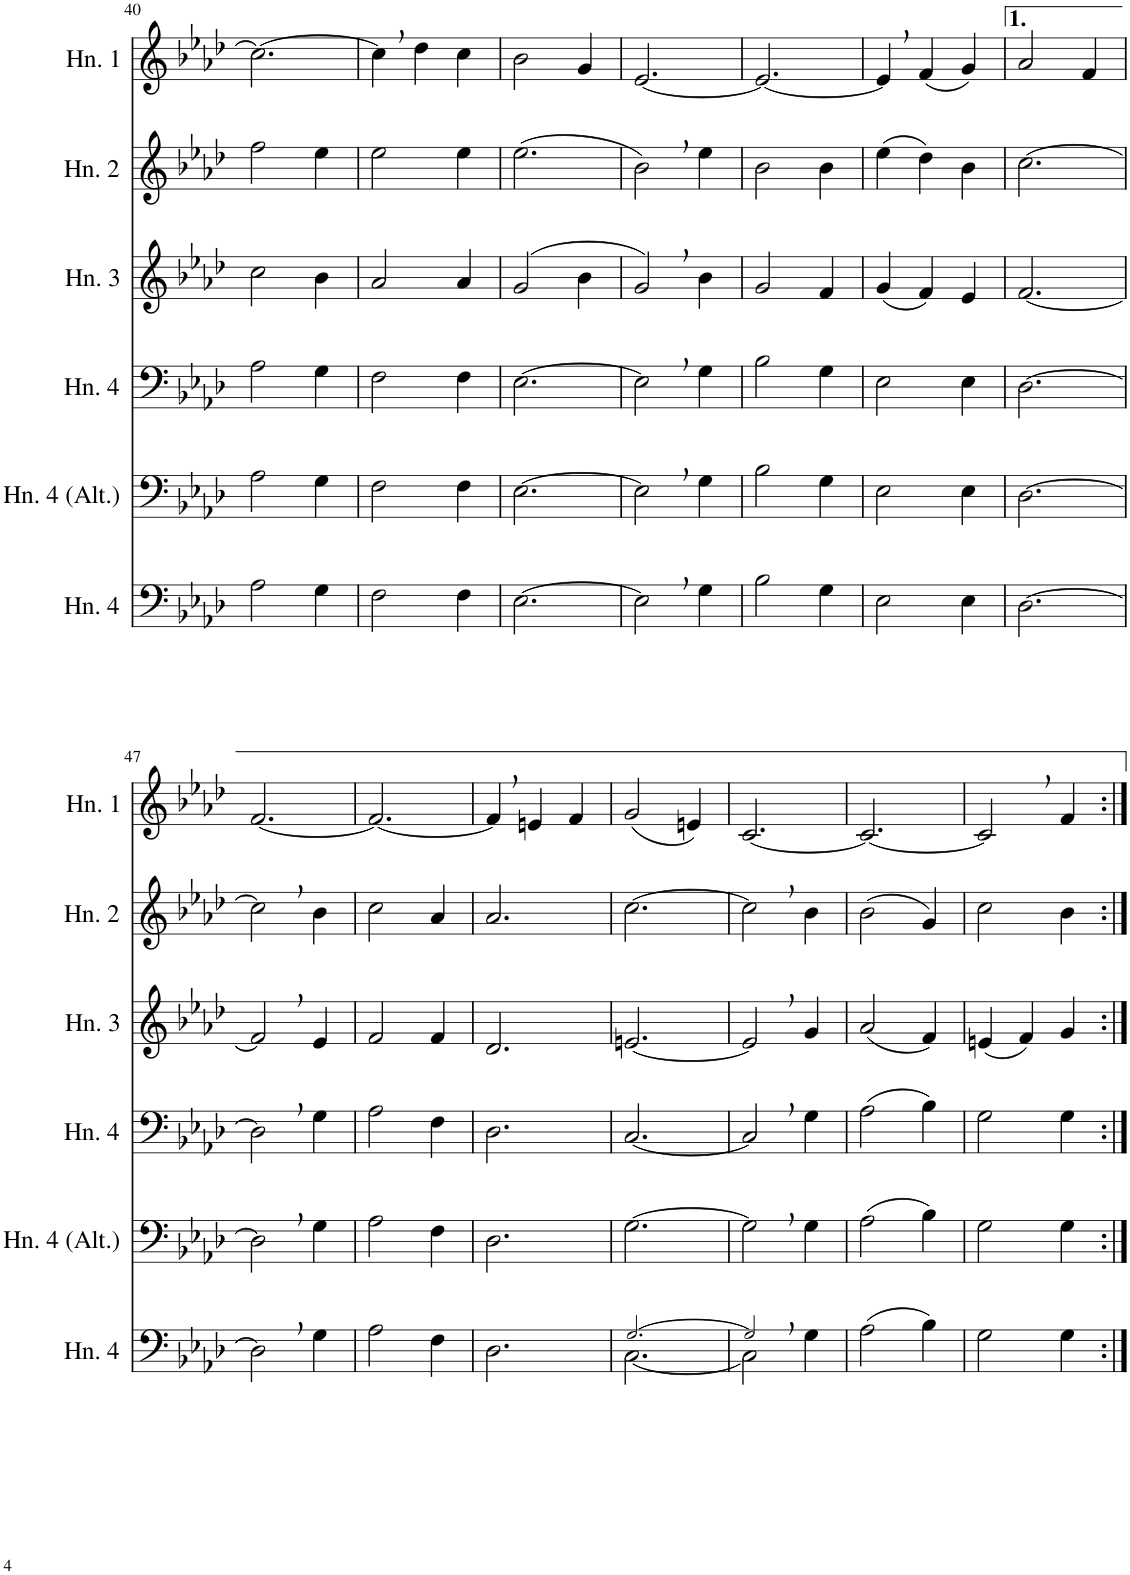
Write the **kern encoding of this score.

**kern	**kern	**kern	**kern	**kern	**kern
*part6	*part5	*part4	*part3	*part2	*part1
*staff6	*staff5	*staff4	*staff3	*staff2	*staff1
*I"Horn 4	*I"Horn 4 (Alt.)	*I"Horn 4	*I"Horn 3	*I"Horn 2	*I"Horn 1
*I'Hn. 4	*I'Hn. 4 (Alt.)	*I'Hn. 4	*I'Hn. 3	*I'Hn. 2	*I'Hn. 1
!!LO:PB:g=z
*clefF4	*clefF4	*clefF4	*clefG2	*clefG2	*clefG2
*Trd4c7	*Trd4c7	*Trd4c7	*Trd4c7	*Trd4c7	*Trd4c7
*k[b-e-a-d-]	*k[b-e-a-d-]	*k[b-e-a-d-]	*k[b-e-a-d-]	*k[b-e-a-d-]	*k[b-e-a-d-]
*M3/4	*M3/4	*M3/4	*M3/4	*M3/4	*M3/4
=40	=40	=40	=40	=40	=40
2A-\	2A-\	2A-\	2cc\	2ff\	2.cc\_
4G\	4G\	4G\	4b-\	4ee-\	.
=41	=41	=41	=41	=41	=41
2F\	2F\	2F\	2a-/	2ee-\	4cc,\]
.	.	.	.	.	4dd-\
4F\	4F\	4F\	4a-/	4ee-\	4cc\
=42	=42	=42	=42	=42	=42
[2.E-\	[2.E-\	[2.E-\	(2g/	(2.ee-\	2b-\
.	.	.	4b-\	.	4g/
=43	=43	=43	=43	=43	=43
2E-,\]	2E-,\]	2E-,\]	2g,/)	2b-,\)	[2.e-/
4G\	4G\	4G\	4b-\	4ee-\	.
=44	=44	=44	=44	=44	=44
2B-\	2B-\	2B-\	2g/	2b-\	2.e-/_
4G\	4G\	4G\	4f/	4b-\	.
=45	=45	=45	=45	=45	=45
2E-\	2E-\	2E-\	(4g/	(4ee-\	4e-,/]
.	.	.	4f/)	4dd-\)	(4f/
4E-\	4E-\	4E-\	4e-/	4b-\	4g/)
=46	=46	=46	=46	=46	=46
[2.D-\	[2.D-\	[2.D-\	[2.f/	[2.cc\	2a-/
.	.	.	.	.	4f/
!!LO:LB:g=z
=47	=47	=47	=47	=47	=47
2D-,\]	2D-,\]	2D-,\]	2f,/]	2cc,\]	[2.f/
4G\	4G\	4G\	4e-/	4b-\	.
=48	=48	=48	=48	=48	=48
2A-\	2A-\	2A-\	2f/	2cc\	2.f/_
4F\	4F\	4F\	4f/	4a-/	.
=49	=49	=49	=49	=49	=49
2.D-\	2.D-\	2.D-\	2.d-/	2.a-/	4f,/]
.	.	.	.	.	4en/
.	.	.	.	.	4f/
=50	=50	=50	=50	=50	=50
*^	*	*	*	*	*
[2.G!/	[2.C\	[2.G\	[2.C/	[2.en/	[2.cc\	(2g/
.	.	.	.	.	.	4en/)
=51	=51	=51	=51	=51	=51	=51
2G,!/]	2C\]	2G,\]	2C,/]	2e,/]	2cc,\]	[2.c/
4G\	4ryy	4G\	4G\	4g/	4b-\	.
*v	*v	*	*	*	*	*
=52	=52	=52	=52	=52	=52
(2A-\	(2A-\	(2A-\	(2a-/	(2b-\	2.c/_
4B-\)	4B-\)	4B-\)	4f/)	4g/)	.
=53	=53	=53	=53	=53	=53
2G\	2G\	2G\	(4en/	2cc\	2c,/]
.	.	.	4f/)	.	.
4G\	4G\	4G\	4g/	4b-\	4f/
=:|!	=:|!	=:|!	=:|!	=:|!	=:|!
*-	*-	*-	*-	*-	*-
